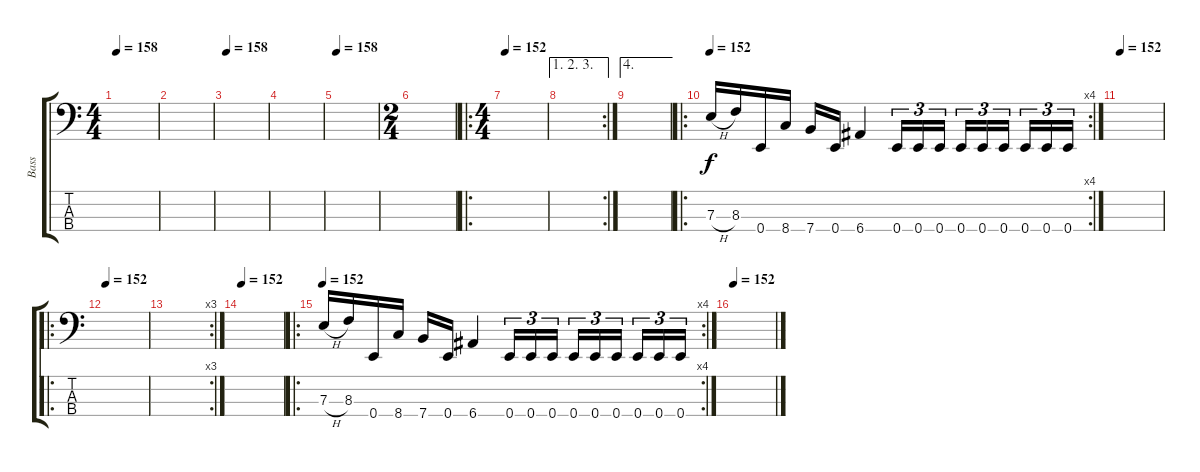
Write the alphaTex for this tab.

\track ("Bass" "Bass") {instrument electricbassfinger}
\staff {score tabs}
\tuning (G2 D2 A1 E1) {hide}
\ts (4 4)
\tempo 158
\clef f4
\ks c
|
|
\tempo 158
|
|
\tempo 158
|
\ts (2 4)
|
\ro
\ts (4 4)
\tempo 152
|
\ae (1 2 3)
\rc 2
|
\ae 4
|
\ro
\rc 4
\tempo 152
7.3{h}.16 8.3.16 0.4.16 8.4.16 7.4.16 0.4.16 6.4.4 0.4.16{tu (3 2)} 0.4.16{tu (3 2)} 0.4.16{tu (3 2)} 0.4.16{tu (3 2)} 0.4.16{tu (3 2)} 0.4.16{tu (3 2)} 0.4.16{tu (3 2)} 0.4.16{tu (3 2)} 0.4.16{tu (3 2)} |
\tempo 152
|
\ro
\tempo 152
|
\rc 3
|
\tempo 152
|
\ro
\rc 4
\tempo 152
7.3{h}.16 8.3.16 0.4.16 8.4.16 7.4.16 0.4.16 6.4.4 0.4.16{tu (3 2)} 0.4.16{tu (3 2)} 0.4.16{tu (3 2)} 0.4.16{tu (3 2)} 0.4.16{tu (3 2)} 0.4.16{tu (3 2)} 0.4.16{tu (3 2)} 0.4.16{tu (3 2)} 0.4.16{tu (3 2)} |
\tempo 152
